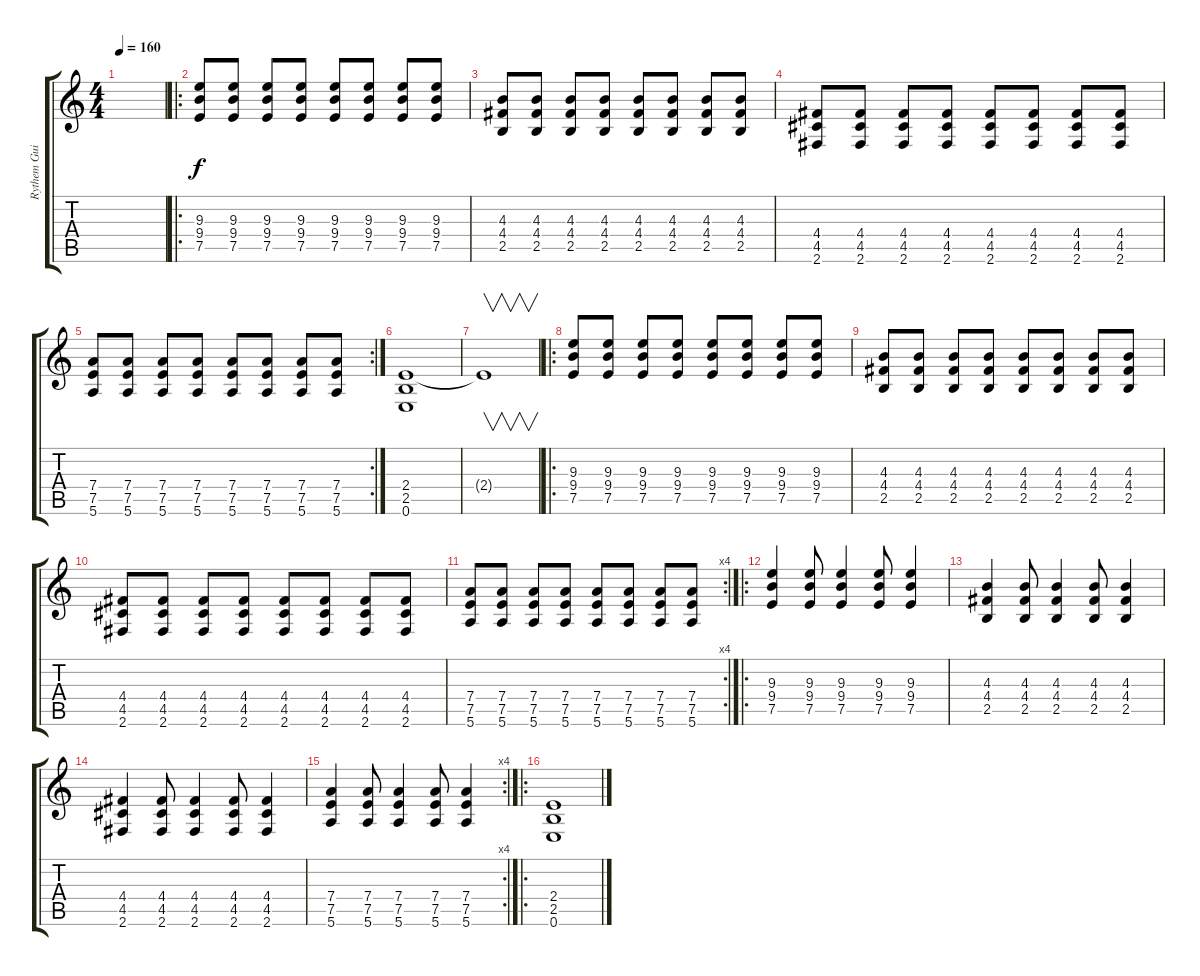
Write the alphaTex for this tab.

\track ("Rythem Guitar" "Rythem Gui") {instrument distortionguitar}
\staff {score tabs}
\tuning (E4 B3 G3 D3 A2 E2) {hide}
\ts (4 4)
\tempo 160
\clef g2
\ks c
|
\ro
(9.3 9.4 7.5).8 (9.3 9.4 7.5).8 (9.3 9.4 7.5).8 (9.3 9.4 7.5).8 (9.3 9.4 7.5).8 (9.3 9.4 7.5).8 (9.3 9.4 7.5).8 (9.3 9.4 7.5).8 |
(4.3 4.4 2.5).8 (4.3 4.4 2.5).8 (4.3 4.4 2.5).8 (4.3 4.4 2.5).8 (4.3 4.4 2.5).8 (4.3 4.4 2.5).8 (4.3 4.4 2.5).8 (4.3 4.4 2.5).8 |
(4.4 4.5 2.6).8 (4.4 4.5 2.6).8 (4.4 4.5 2.6).8 (4.4 4.5 2.6).8 (4.4 4.5 2.6).8 (4.4 4.5 2.6).8 (4.4 4.5 2.6).8 (4.4 4.5 2.6).8 |
\rc 2
(7.4 7.5 5.6).8 (7.4 7.5 5.6).8 (7.4 7.5 5.6).8 (7.4 7.5 5.6).8 (7.4 7.5 5.6).8 (7.4 7.5 5.6).8 (7.4 7.5 5.6).8 (7.4 7.5 5.6).8 |
(2.4 2.5 0.6).1 |
2.4{t}.1{v} |
\ro
(9.3 9.4 7.5).8 (9.3 9.4 7.5).8 (9.3 9.4 7.5).8 (9.3 9.4 7.5).8 (9.3 9.4 7.5).8 (9.3 9.4 7.5).8 (9.3 9.4 7.5).8 (9.3 9.4 7.5).8 |
(4.3 4.4 2.5).8 (4.3 4.4 2.5).8 (4.3 4.4 2.5).8 (4.3 4.4 2.5).8 (4.3 4.4 2.5).8 (4.3 4.4 2.5).8 (4.3 4.4 2.5).8 (4.3 4.4 2.5).8 |
(4.4 4.5 2.6).8 (4.4 4.5 2.6).8 (4.4 4.5 2.6).8 (4.4 4.5 2.6).8 (4.4 4.5 2.6).8 (4.4 4.5 2.6).8 (4.4 4.5 2.6).8 (4.4 4.5 2.6).8 |
\rc 4
(7.4 7.5 5.6).8 (7.4 7.5 5.6).8 (7.4 7.5 5.6).8 (7.4 7.5 5.6).8 (7.4 7.5 5.6).8 (7.4 7.5 5.6).8 (7.4 7.5 5.6).8 (7.4 7.5 5.6).8 |
\ro
(9.3 9.4 7.5).4 (9.3 9.4 7.5).8 (9.3 9.4 7.5).4 (9.3 9.4 7.5).8 (9.3 9.4 7.5).4 |
(4.3 4.4 2.5).4 (4.3 4.4 2.5).8 (4.3 4.4 2.5).4 (4.3 4.4 2.5).8 (4.3 4.4 2.5).4 |
(4.4 4.5 2.6).4 (4.4 4.5 2.6).8 (4.4 4.5 2.6).4 (4.4 4.5 2.6).8 (4.4 4.5 2.6).4 |
\rc 4
(7.4 7.5 5.6).4 (7.4 7.5 5.6).8 (7.4 7.5 5.6).4 (7.4 7.5 5.6).8 (7.4 7.5 5.6).4 |
\ro
(2.4 2.5 0.6).1
